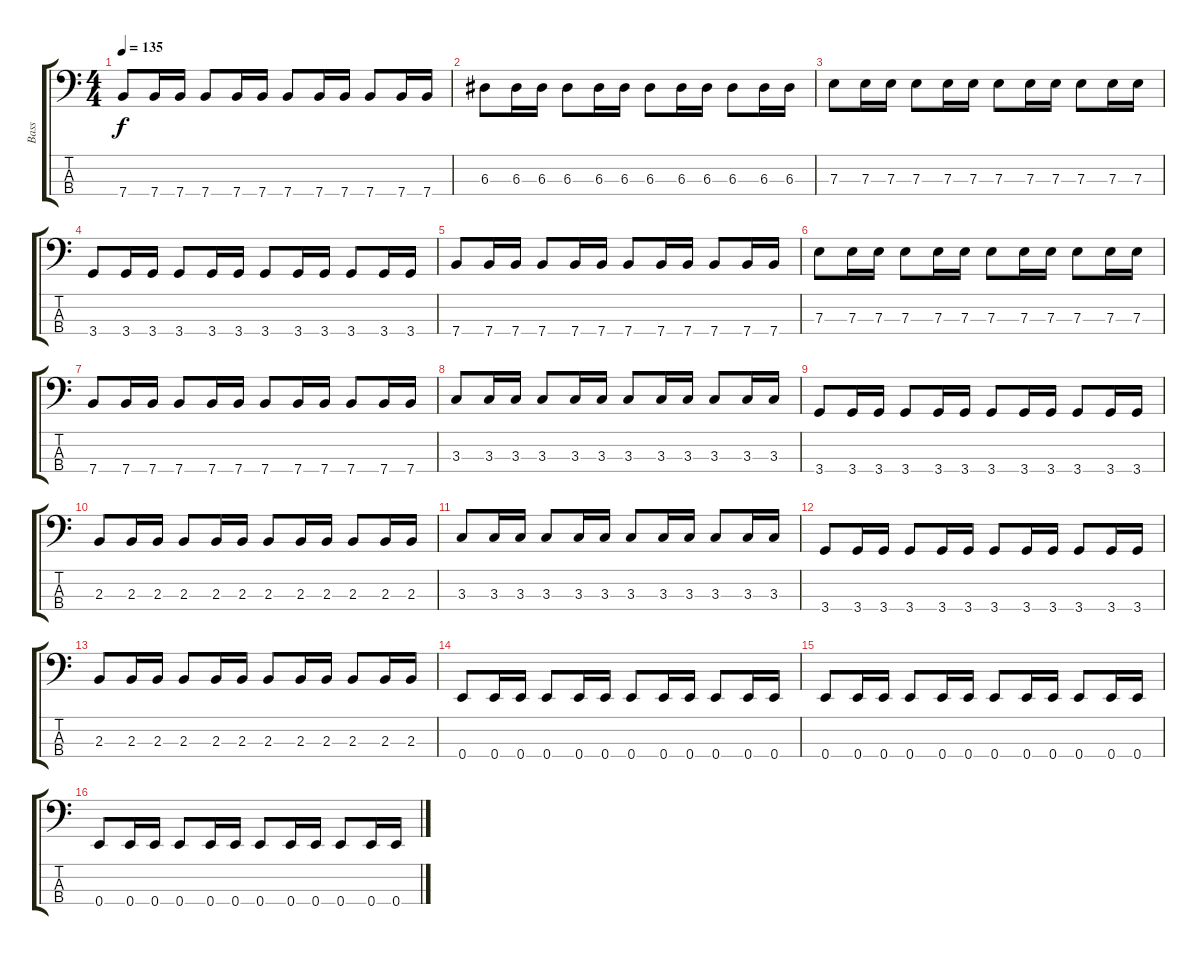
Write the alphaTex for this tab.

\track ("Bass" "Bass") {instrument electricbasspick}
\staff {score tabs}
\tuning (G2 D2 A1 E1) {hide}
\ts (4 4)
\tempo 135
\clef f4
\ks c
7.4.8{dy f} 7.4.16 7.4.16 7.4.8 7.4.16 7.4.16 7.4.8 7.4.16 7.4.16 7.4.8 7.4.16 7.4.16 |
6.3.8 6.3.16 6.3.16 6.3.8 6.3.16 6.3.16 6.3.8 6.3.16 6.3.16 6.3.8 6.3.16 6.3.16 |
7.3.8 7.3.16 7.3.16 7.3.8 7.3.16 7.3.16 7.3.8 7.3.16 7.3.16 7.3.8 7.3.16 7.3.16 |
3.4.8 3.4.16 3.4.16 3.4.8 3.4.16 3.4.16 3.4.8 3.4.16 3.4.16 3.4.8 3.4.16 3.4.16 |
7.4.8 7.4.16 7.4.16 7.4.8 7.4.16 7.4.16 7.4.8 7.4.16 7.4.16 7.4.8 7.4.16 7.4.16 |
7.3.8 7.3.16 7.3.16 7.3.8 7.3.16 7.3.16 7.3.8 7.3.16 7.3.16 7.3.8 7.3.16 7.3.16 |
7.4.8 7.4.16 7.4.16 7.4.8 7.4.16 7.4.16 7.4.8 7.4.16 7.4.16 7.4.8 7.4.16 7.4.16 |
3.3.8 3.3.16 3.3.16 3.3.8 3.3.16 3.3.16 3.3.8 3.3.16 3.3.16 3.3.8 3.3.16 3.3.16 |
3.4.8 3.4.16 3.4.16 3.4.8 3.4.16 3.4.16 3.4.8 3.4.16 3.4.16 3.4.8 3.4.16 3.4.16 |
2.3.8 2.3.16 2.3.16 2.3.8 2.3.16 2.3.16 2.3.8 2.3.16 2.3.16 2.3.8 2.3.16 2.3.16 |
3.3.8 3.3.16 3.3.16 3.3.8 3.3.16 3.3.16 3.3.8 3.3.16 3.3.16 3.3.8 3.3.16 3.3.16 |
3.4.8 3.4.16 3.4.16 3.4.8 3.4.16 3.4.16 3.4.8 3.4.16 3.4.16 3.4.8 3.4.16 3.4.16 |
2.3.8 2.3.16 2.3.16 2.3.8 2.3.16 2.3.16 2.3.8 2.3.16 2.3.16 2.3.8 2.3.16 2.3.16 |
0.4.8 0.4.16 0.4.16 0.4.8 0.4.16 0.4.16 0.4.8 0.4.16 0.4.16 0.4.8 0.4.16 0.4.16 |
0.4.8 0.4.16 0.4.16 0.4.8 0.4.16 0.4.16 0.4.8 0.4.16 0.4.16 0.4.8 0.4.16 0.4.16 |
0.4.8 0.4.16 0.4.16 0.4.8 0.4.16 0.4.16 0.4.8 0.4.16 0.4.16 0.4.8 0.4.16 0.4.16
